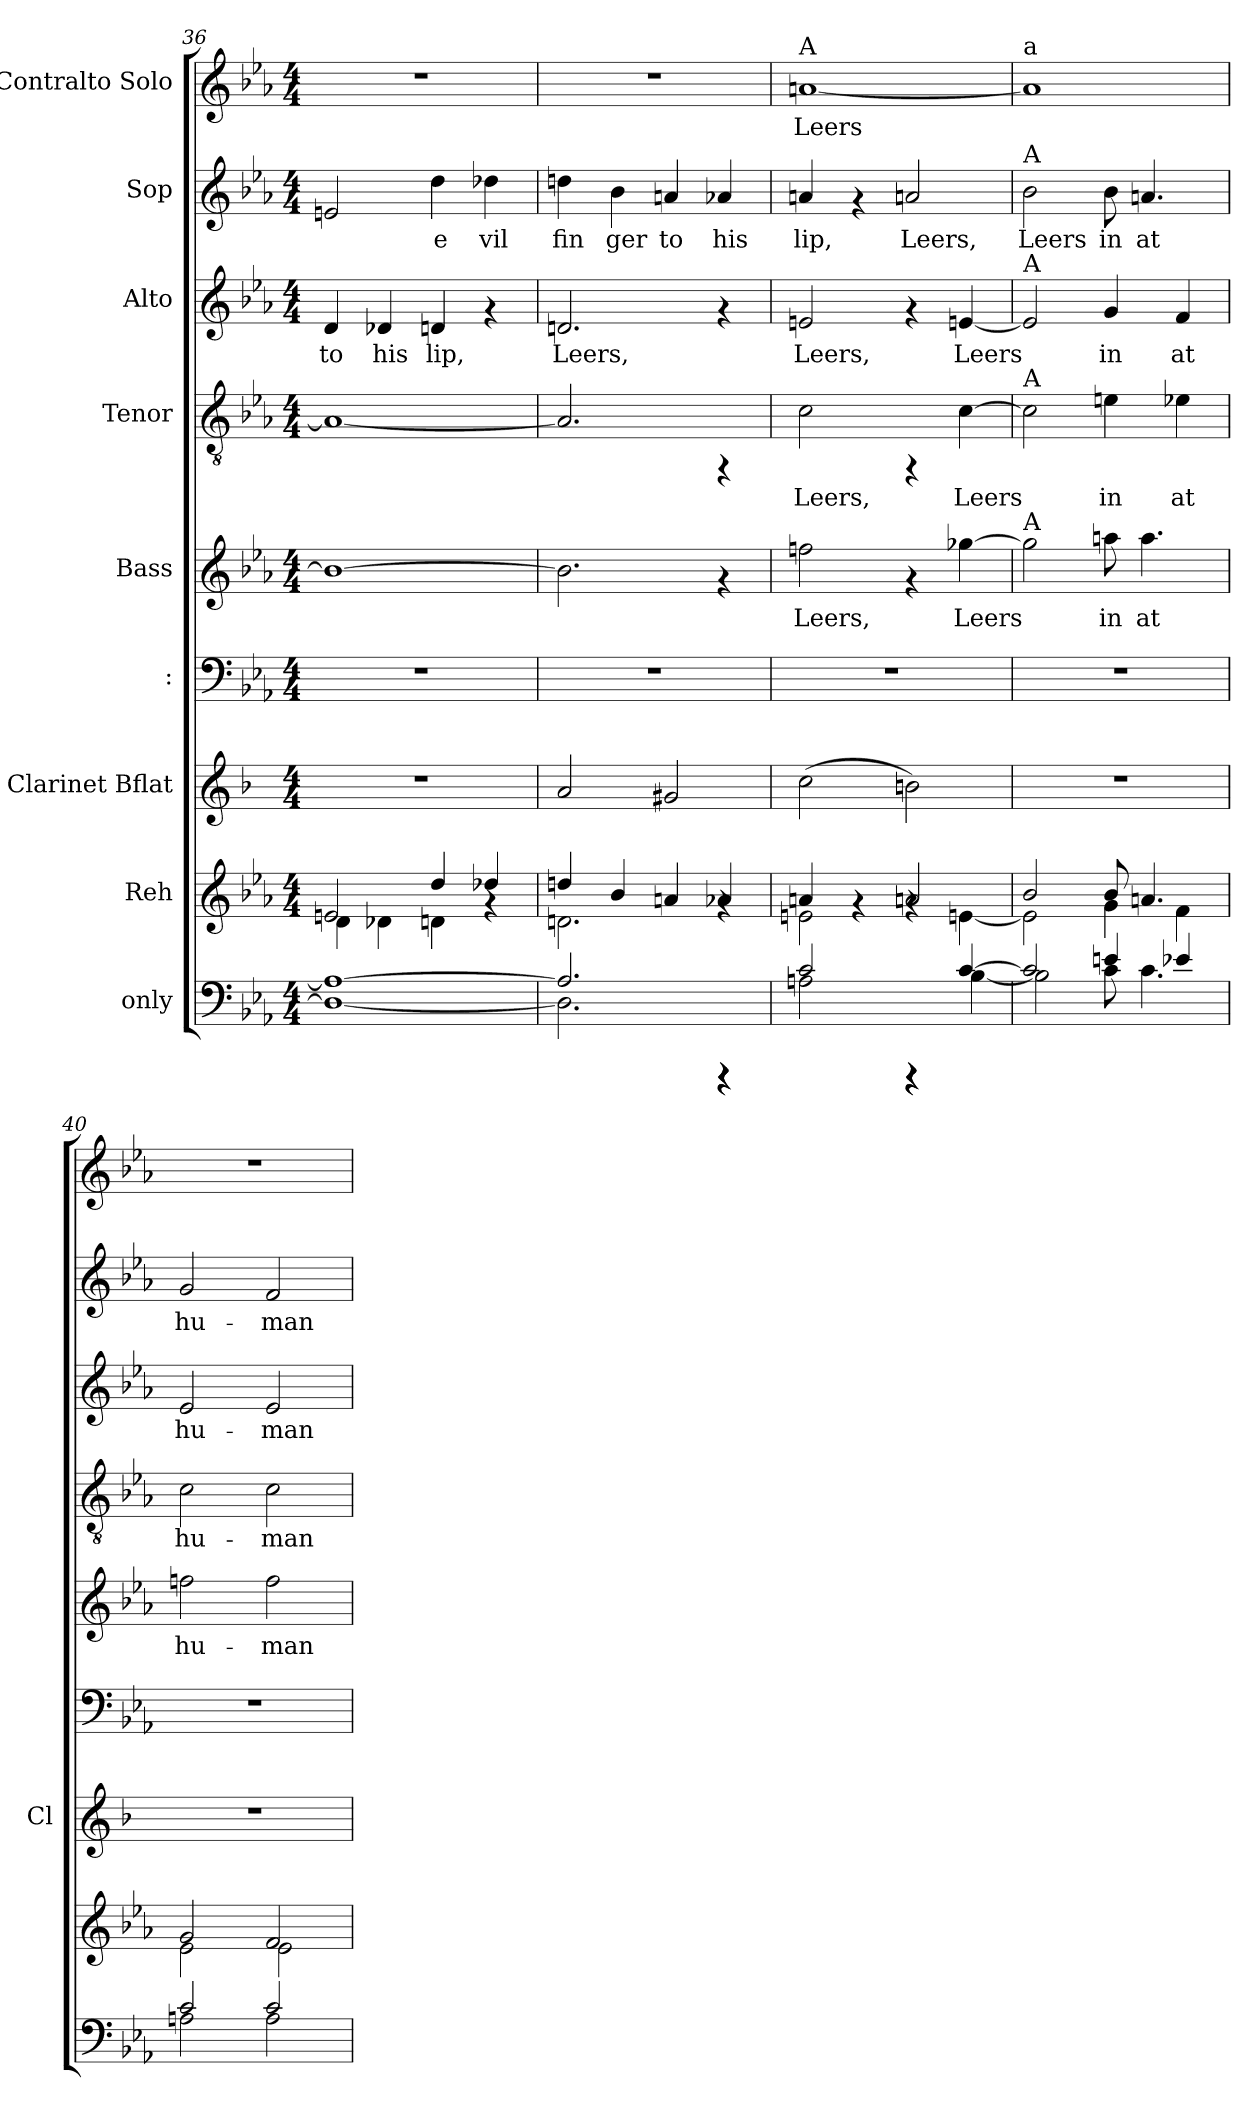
**kern	**kern	**kern	**kern	**kern	**text	**kern	**text	**kern	**text	**kern	**text	**kern	**text
*part9	*part8	*part7	*part6	*part5	*part5	*part4	*part4	*part3	*part3	*part2	*part2	*part1	*part1
*staff9	*staff8	*staff7	*staff6	*staff5	*staff5	*staff4	*staff4	*staff3	*staff3	*staff2	*staff2	*staff1	*staff1
*I"only	*I"Reh	*I"Clarinet Bflat	*I":	*I"Bass	*	*I"Tenor	*	*I"Alto	*	*I"Sop	*	*I"Contralto Solo	*
*	*	*I'Cl	*	*	*	*	*	*	*	*	*	*	*
*clefF4	*clefG2	*clefG2	*clefF4	*clefG2	*	*clefGv2	*	*clefG2	*	*clefG2	*	*clefG2	*
*	*	*ITrd1c2	*	*	*	*	*	*	*	*	*	*	*
*k[b-e-a-]	*k[b-e-a-]	*k[b-e-a-]	*k[b-e-a-]	*k[b-e-a-]	*	*k[b-e-a-]	*	*k[b-e-a-]	*	*k[b-e-a-]	*	*k[b-e-a-]	*
*E-:	*E-:	*E-:	*E-:	*E-:	*	*E-:	*	*E-:	*	*E-:	*	*E-:	*
*M4/4	*M4/4	*M4/4	*M4/4	*M4/4	*	*M4/4	*	*M4/4	*	*M4/4	*	*M4/4	*
=36	=36	=36	=36	=36	=36	=36	=36	=36	=36	=36	=36	=36	=36
*^	*^	*	*	*	*	*	*	*	*	*	*	*	*
!	!	!	!	!	!	!	!	!	!	!	!LO:LY:b	!	!LO:LY:b	!	!
1An_<	1D_>	2en/	4d\	1r	1r	1b_>	.	1An_<	.	4d/	to	2en/	.	1r	.
!	!	!	!	!	!	!	!	!	!	!	!LO:LY:b	!	!	!	!
.	.	.	4d-X\	.	.	.	.	.	.	4d-X/	his	.	.	.	.
!	!	!	!	!	!	!	!	!	!	!	!LO:LY:b	!	!LO:LY:b	!	!
.	.	4dd/	4dn\	.	.	.	.	.	.	4dn/	lip,	4dd\	e	.	.
!	!	!	!	!	!	!	!	!	!	!	!	!	!LO:LY:b	!	!
.	.	4dd-X/	4rf	.	.	.	.	.	.	4rf	.	4dd-X\	vil	.	.
=37	=37	=37	=37	=37	=37	=37	=37	=37	=37	=37	=37	=37	=37	=37	=37
!	!	!	!	!	!	!	!	!	!	!	!LO:LY:b	!	!LO:LY:b	!	!
2.An/]	2.D\]	4ddn/	2.dn\	2g/	1r	2.b\]	.	2.An/]	.	2.dn/	Leers,	4ddn\	fin	1r	.
!	!	!	!	!	!	!	!	!	!	!	!	!	!LO:LY:b	!	!
.	.	4b-/	.	.	.	.	.	.	.	.	.	4b-\	ger	.	.
!	!	!	!	!	!	!	!	!	!	!	!	!	!LO:LY:b	!	!
.	.	4an/	.	2f#X/	.	.	.	.	.	.	.	4an/	to	.	.
!	!	!	!	!	!	!	!	!	!	!	!	!	!LO:LY:b	!	!
4rCCC	4rCCC	4a-X/	4rf	.	.	4rf	.	4rFF	.	4rf	.	4a-X/	his	.	.
=38	=38	=38	=38	=38	=38	=38	=38	=38	=38	=38	=38	=38	=38	=38	=38
!	!	!	!	!	!	!	!	!	!	!	!	!	!	!LO:TX:a:t=A	!
!	!	!	!	!	!	!	!LO:LY:b	!	!LO:LY:b	!	!LO:LY:b	!	!LO:LY:b	!	!LO:LY:b:cj
2c/	2An\	4an/	2en\	(>2b-\	1r	2ffn\	Leers,	2c\	Leers,	2en/	Leers,	4an/	lip,	[<1an	Leers
.	.	4rf	.	.	.	.	.	.	.	.	.	4rf	.	.	.
!	!	!	!	!	!	!	!	!	!	!	!	!	!LO:LY:b	!	!
4rCCC	4rCCC	2an/	4rf	2an\)	.	4rf	.	4rFF	.	4rf	.	2an/	Leers,	.	.
!	!	!	!	!	!	!	!LO:LY:b	!	!LO:LY:b	!	!LO:LY:b	!	!	!	!
[<4c/	[>4B-\	.	[>4en\	.	.	[>4gg-\	Leers	[>4c\	Leers	[<4en/	Leers	.	.	.	.
=39	=39	=39	=39	=39	=39	=39	=39	=39	=39	=39	=39	=39	=39	=39	=39
!	!	!	!	!	!	!	!	!	!	!	!	!	!	!LO:TX:a:t=a	!
!	!	!	!	!	!	!	!	!	!	!	!	!LO:TX:a:t=A	!	!	!
!	!	!	!	!	!	!	!	!	!	!LO:TX:a:t=A	!	!	!	!	!
!	!	!	!	!	!	!	!	!LO:TX:a:t=A	!	!	!	!	!	!	!
!	!	!	!	!	!	!LO:TX:a:t=A	!	!	!	!	!	!	!	!	!
!	!	!	!	!	!	!	!LO:LY:b	!	!LO:LY:b	!	!LO:LY:b	!	!LO:LY:b	!	!
2c/]	2B-\]	2b-/	2en\]	1r	1r	2gg-\]	.	2c\]	.	2en/]	.	2b-\	Leers	1an]	.
!	!	!	!	!	!	!	!LO:LY:b	!	!LO:LY:b	!	!LO:LY:b	!	!LO:LY:b	!	!
4en/	8c\	8b-/	4g\	.	.	8aa\	in	4en\	in	4g/	in	8b-\	in	.	.
!	!	!	!	!	!	!	!LO:LY:b	!	!	!	!	!	!LO:LY:b	!	!
.	4.c\	4.an/	.	.	.	4.aa\	at	.	.	.	.	4.an/	at	.	.
!	!	!	!	!	!	!	!	!	!LO:LY:b	!	!LO:LY:b	!	!	!	!
4e-X/	.	.	4f\	.	.	.	.	4e-X\	at	4f/	at	.	.	.	.
=40	=40	=40	=40	=40	=40	=40	=40	=40	=40	=40	=40	=40	=40	=40	=40
!	!	!	!	!	!	!	!LO:LY:b	!	!LO:LY:b	!	!LO:LY:b	!	!LO:LY:b	!	!
2c/	2An\	2g/	2e-\	1r	1r	2ffn\	hu-	2c\	hu-	2e-/	hu-	2g/	hu-	1r	.
!	!	!	!	!	!	!	!LO:LY:b	!	!LO:LY:b	!	!LO:LY:b	!	!LO:LY:b	!	!
2c/	2A\	2f/	2e-\	.	.	2ff\	-man	2c\	-man	2e-/	-man	2f/	-man	.	.
*v	*v	*	*	*	*	*	*	*	*	*	*	*	*	*	*
*	*v	*v	*	*	*	*	*	*	*	*	*	*	*	*
=	=	=	=	=	=	=	=	=	=	=	=	=	=
*-	*-	*-	*-	*-	*-	*-	*-	*-	*-	*-	*-	*-	*-
